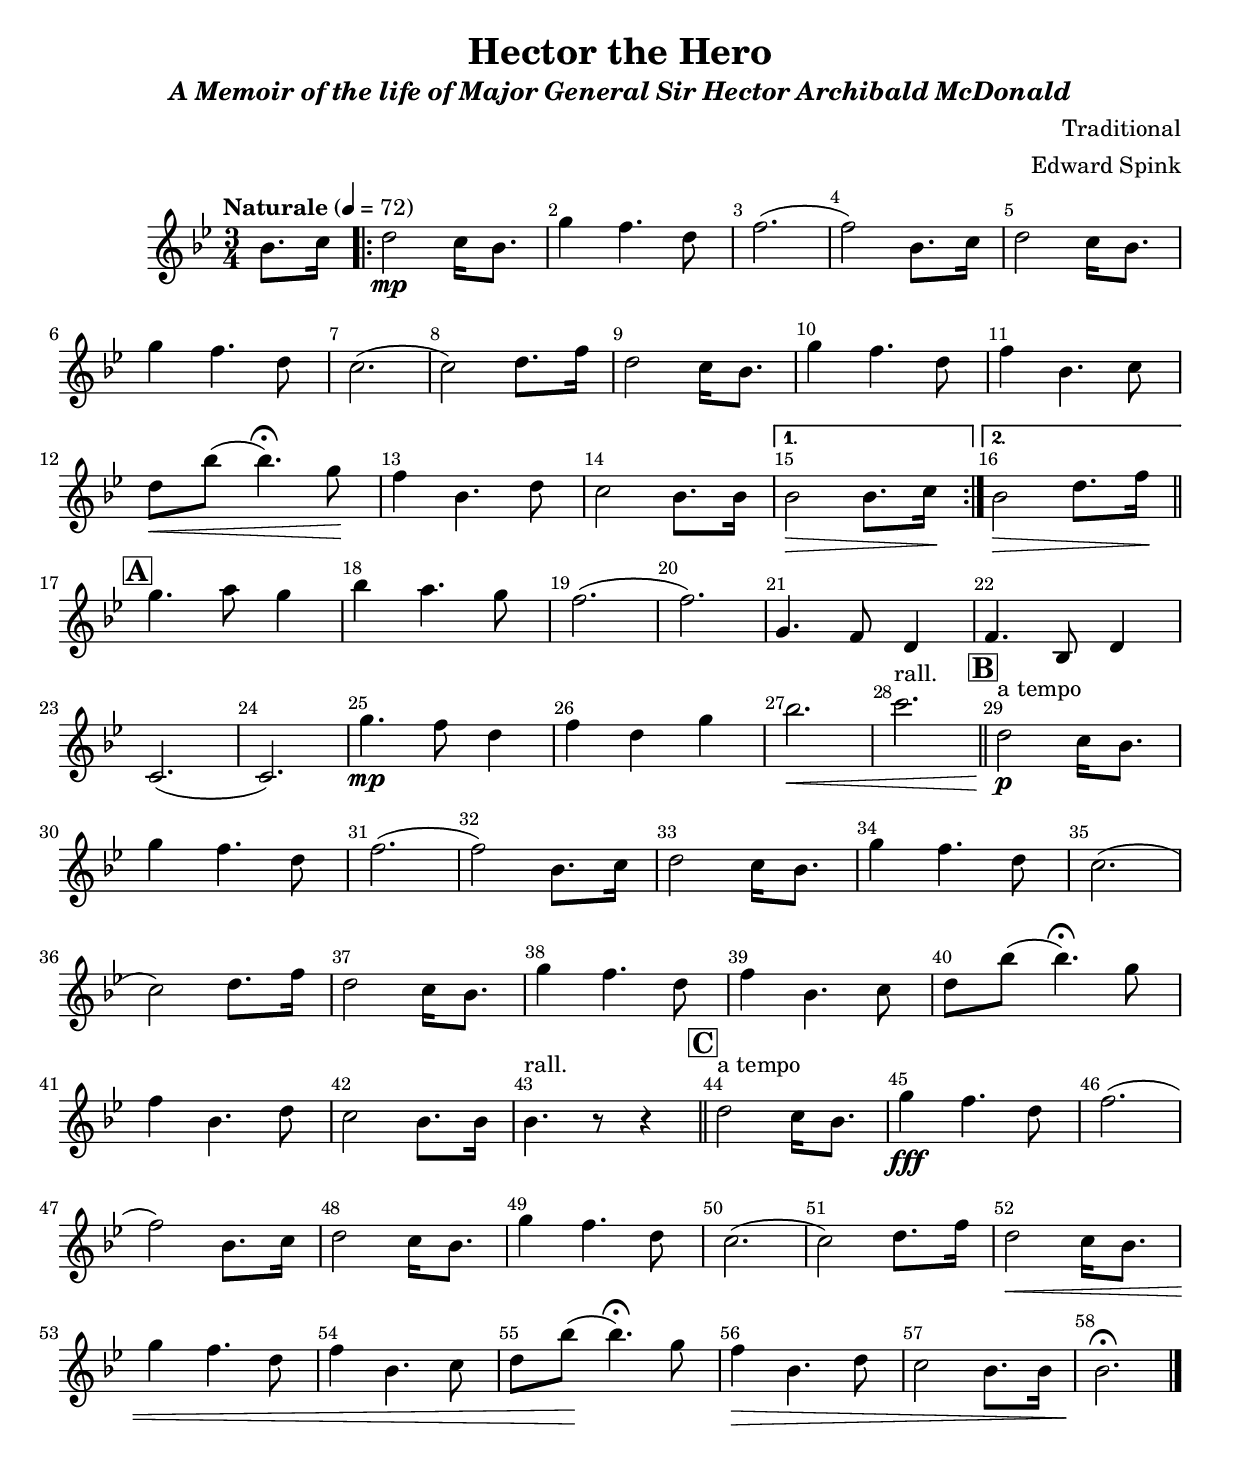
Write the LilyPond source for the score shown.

\version "2.18.2"
\header{
  title = "Hector the Hero"
  subtitle = \markup{\italic{ A Memoir of the life of Major General Sir Hector Archibald McDonald}}
  %% piece = "<<<PIECE HERE>>>"
  composer = "Traditional"
  arranger = "Edward Spink"
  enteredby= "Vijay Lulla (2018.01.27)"
}

\layout {
  \context {
    \Score
      \override BarNumber.break-visibility = ##(#f #t #t)
      \override MultiMeasureRest.expand-limit = #1
      \override SpacingSpanner.base-shortest-duration = #(ly:make-moment 1/40)
  }
}

voiceconsts = {
  \key bes \major
  \numericTimeSignature
  \compressFullBarRests
  \tempo "Naturale" 4 = 72
  \set Score.markFormatter = #format-mark-box-alphabet
}

%% showLastLength = R1*8 %% last few measures %% Comment to typeset whole score

\book {
  \score {
    \new Staff {
      \new Voice {
        \relative c' {
          \voiceconsts
          \time 3/4 \clef treble
          \partial 4 bes'8. c16 | 
          \repeat volta 2 { 
            d2\mp c16 bes8. | g'4 f4. d8 | f2.( | f2) bes,8. c16 |
            d2 c16 bes8. | g'4 f4. d8 | c2.( | c2) d8. f16 | d2 c16 bes8. |
            g'4 f4. d8 | f4 bes,4. c8 | d8\< bes'8( bes4.)\fermata g8 \! |
            f4 bes,4. d8 | c2 bes8. bes16 |
          }
          \alternative {
            { bes2\> bes8. c16\! }
            { bes2\> d8. f16\!}
          } \bar "||"
          \barNumberCheck #17
          \mark\default g4. a8 g4 | bes4 a4. g8 | f2.( | f2.) | g,4. f8 d4 |
          f4. bes,8 d4 | c2.( | c2.) | g''4.\mp f8 d4 | f4 d4 g4 | bes2.\< | 
          c2.^"rall." \bar "||"
          \mark\default\barNumberCheck #29
          d,2^"a tempo"\p c16 bes8. | g'4 f4. d8 | f2.( f2) bes,8. c16 |
          d2 c16 bes8. | g'4 f4. d8 | c2.( c2) d8. f16 | d2 c16 bes8. |
          g'4 f4. d8 | f4 bes,4. c8 | d8 bes'8( bes4.)\fermata g8 |
          f4 bes,4. d8 | c2 bes8. bes16 | bes4.^"rall." r8 r4 \bar"||"
          \mark\default \barNumberCheck #44
          d2^"a tempo" c16 bes8. | g'4\fff f4. d8 | f2.( | f2) bes,8. c16 |
          d2 c16 bes8. | g'4 f4. d8 | c2.( | c2)  d8. f16 | d2\< c16 bes8. |
          g'4 f4. d8 | f4 bes,4. c8 | d8 bes'8( \!bes4.)\fermata g8 |
          \override Hairpin.to-barline = ##t
          f4\> bes,4. d8 | c2 bes8. bes16 | bes2.\fermata\!
          \bar"|." 
        }
      }
    }
  }
}

